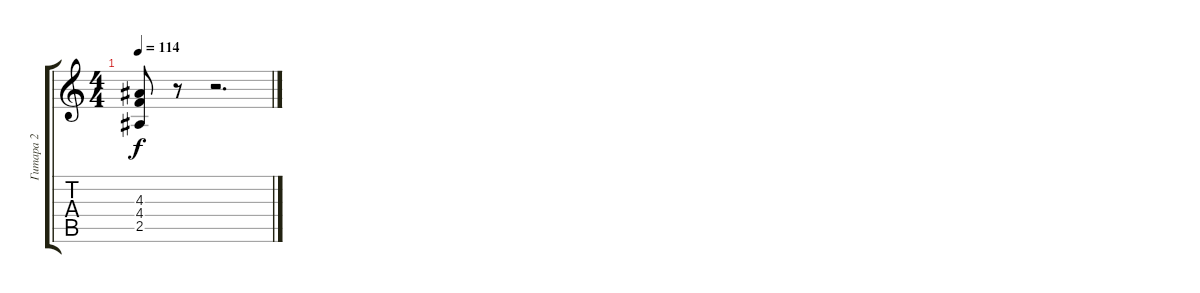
\track ("Гитара 2" "Гитара 2") {instrument distortionguitar}
\staff {score tabs}
\tuning (Eb4 Bb3 Gb3 Db3 Ab2 Eb2) {hide}
\ts (4 4)
\tempo 114
\clef g2
\ks c
(4.3 4.4 2.5).8{dy f} r.8 r.2{d}
